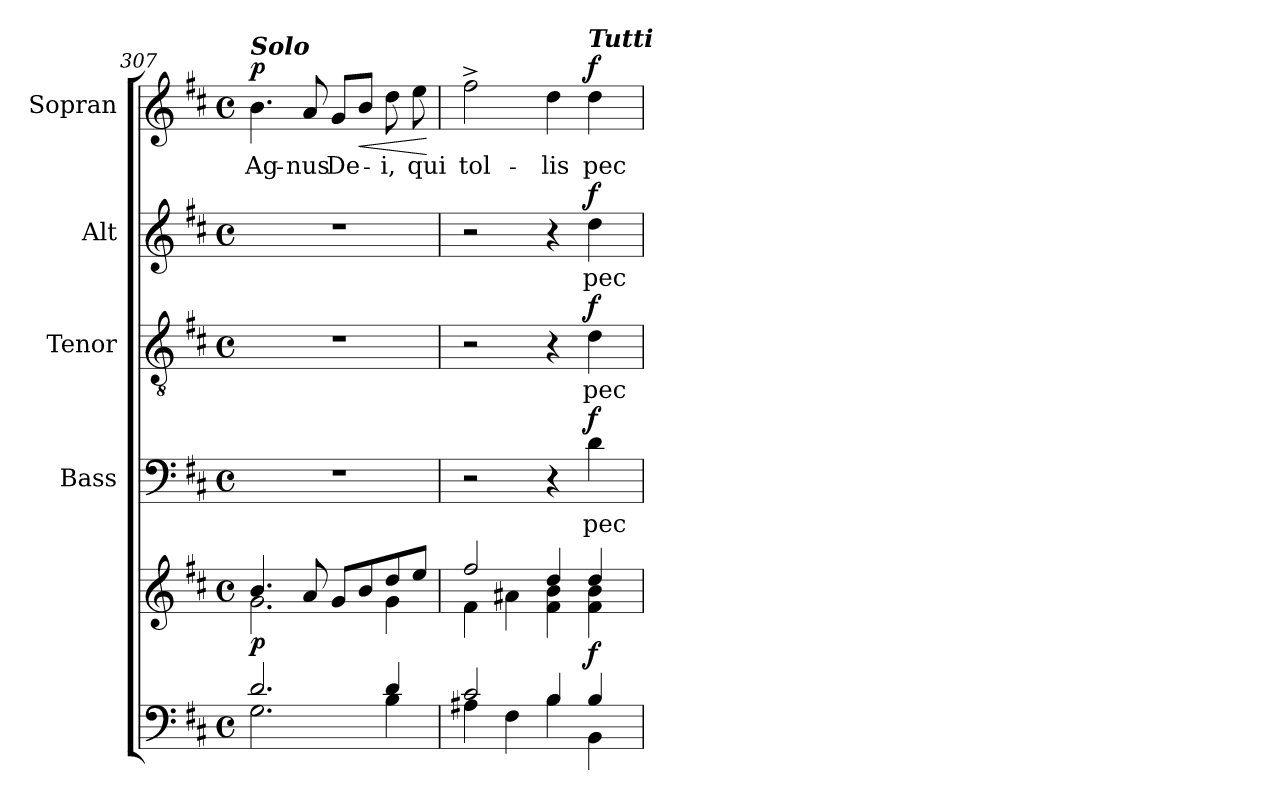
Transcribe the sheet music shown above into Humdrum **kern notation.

**kern	**kern	**dynam	**kern	**text	**dynam	**kern	**text	**dynam	**kern	**text	**dynam	**kern	**text	**dynam
*part5	*part5	*part5	*part4	*part4	*part4	*part3	*part3	*part3	*part2	*part2	*part2	*part1	*part1	*part1
*staff6	*staff5	*staff5/6	*staff4	*staff4	*staff4	*staff3	*staff3	*staff3	*staff2	*staff2	*staff2	*staff1	*staff1	*staff1
*	*	*	*I"Bass	*	*	*I"Tenor	*	*	*I"Alt	*	*	*I"Sopran	*	*
*	*	*	*I'B.	*	*	*I'T.	*	*	*I'A.	*	*	*I'S.	*	*
*clefF4	*clefG2	*	*clefF4	*	*	*clefGv2	*	*	*clefG2	*	*	*clefG2	*	*
*k[f#c#]	*k[f#c#]	*	*k[f#c#]	*	*	*k[f#c#]	*	*	*k[f#c#]	*	*	*k[f#c#]	*	*
*D:	*D:	*	*D:	*	*	*D:	*	*	*D:	*	*	*D:	*	*
*M4/4	*M4/4	*	*M4/4	*	*	*M4/4	*	*	*M4/4	*	*	*M4/4	*	*
*met(c)	*met(c)	*	*met(c)	*	*	*met(c)	*	*	*met(c)	*	*	*met(c)	*	*
=307	=307	=307	=307	=307	=307	=307	=307	=307	=307	=307	=307	=307	=307	=307
*^	*^	*	*	*	*	*	*	*	*	*	*	*	*	*
!	!	!	!	!	!	!	!	!	!	!	!	!	!	!LO:TX:a:Bi:t=Solo	!	!
!	!	!	!	!LO:DY:b	!	!	!	!	!	!	!	!	!	!	!LO:LY:b	!LO:DY:a
2.d/	2.G\	4.b/	2.g\	p	1r	.	.	1r	.	.	1r	.	.	4.b\	Ag-	p
!	!	!	!	!	!	!	!	!	!	!	!	!	!	!	!LO:LY:b	!
.	.	8a/	.	.	.	.	.	.	.	.	.	.	.	8a/	-nus	.
!	!	!	!	!	!	!	!	!	!	!	!	!	!	!	!LO:LY:b	!
.	.	8g/L	.	.	.	.	.	.	.	.	.	.	.	8g/L	De-	.
!	!	!	!	!	!	!	!	!	!	!	!	!	!	!	!	!LO:HP:b
.	.	8b/	.	.	.	.	.	.	.	.	.	.	.	8b/J	.	<
!	!	!	!	!	!	!	!	!	!	!	!	!	!	!	!LO:LY:b	!
4d/	4B\	8dd/	4g\	.	.	.	.	.	.	.	.	.	.	8dd\	-i,	.
!	!	!	!	!	!	!	!	!	!	!	!	!	!	!	!LO:LY:b	!
.	.	8ee/J	.	.	.	.	.	.	.	.	.	.	.	8ee\	qui	.
*v	*v	*	*	*	*	*	*	*	*	*	*	*	*	*	*	*
*	*v	*v	*	*	*	*	*	*	*	*	*	*	*	*	*
.	.	.	.	.	.	.	.	.	.	.	.	.	.	[
=308	=308	=308	=308	=308	=308	=308	=308	=308	=308	=308	=308	=308	=308	=308
*^	*^	*	*	*	*	*	*	*	*	*	*	*	*	*
!	!	!	!	!	!	!	!	!	!	!	!	!	!	!	!LO:LY:b	!
2c#/	4A#X\	2ff#/	4f#\	.	2r	.	.	2r	.	.	2r	.	.	2ff#^>\	tol-	.
.	4F#\	.	4a#X\	.	.	.	.	.	.	.	.	.	.	.	.	.
!	!	!	!	!	!	!	!	!	!	!	!	!	!	!	!LO:LY:b	!
4B/	4B\	4dd/	4f#\ 4b\	.	4r	.	.	4r	.	.	4r	.	.	4dd\	-lis	.
!	!	!	!	!	!	!	!	!	!	!	!	!	!	!LO:TX:a:Bi:t=Tutti	!	!
!	!	!	!	!LO:DY:b	!	!LO:LY:b	!LO:DY:a	!	!LO:LY:b	!LO:DY:a	!	!LO:LY:b	!LO:DY:a	!	!LO:LY:b	!LO:DY:a
4B/	4BB\	4dd/	4f#\ 4b\	f	4d\	pec-	f	4d\	pec-	f	4dd\	pec-	f	4dd\	pec-	f
*v	*v	*	*	*	*	*	*	*	*	*	*	*	*	*	*	*
*	*v	*v	*	*	*	*	*	*	*	*	*	*	*	*	*
=	=	=	=	=	=	=	=	=	=	=	=	=	=	=
*-	*-	*-	*-	*-	*-	*-	*-	*-	*-	*-	*-	*-	*-	*-
